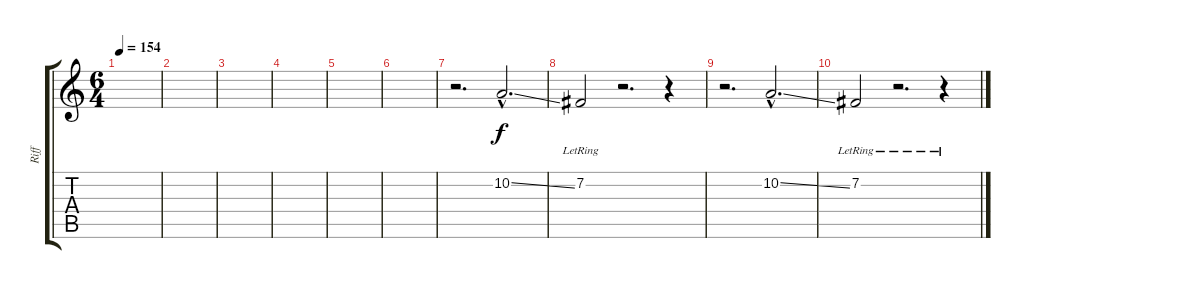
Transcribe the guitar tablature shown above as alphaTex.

\track ("Riff" "Riff") {instrument clarinet}
\staff {score tabs}
\tuning (E4 B3 G3 D3 A2 E2) {hide}
\ts (6 4)
\tempo 154
\clef g2
\ks c
|
|
|
|
|
|
r.2{d} 10.2{ss hac}.2{d} |
7.2{lr}.2 r.2{d} r.4 |
r.2{d} 10.2{ss hac}.2{d} |
7.2{lr}.2 r.2{d} r.4
